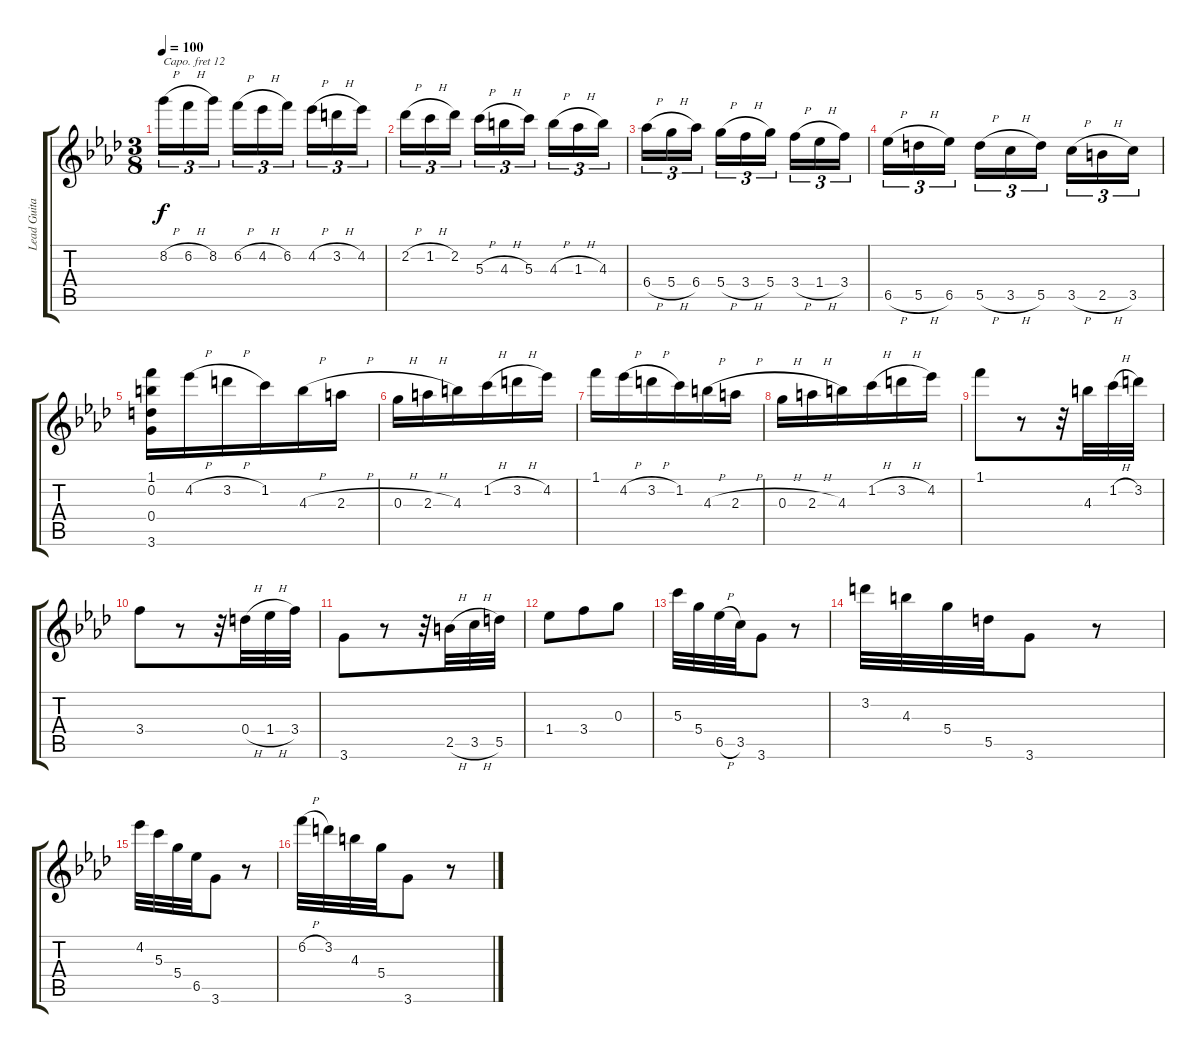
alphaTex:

\track ("Lead Guitar (Octave)" "Lead Guita") {instrument overdrivenguitar}
\staff {score tabs}
\capo 12
\tuning (E4 B3 G3 D3 A2 E2) {hide}
\ts (3 8)
\tempo 100
\clef g2
\ks ab
8.2{h}.16{tu (3 2) dy f} 6.2{h}.16{tu (3 2)} 8.2.16{tu (3 2)} 6.2{h}.16{tu (3 2)} 4.2{h}.16{tu (3 2)} 6.2.16{tu (3 2)} 4.2{h}.16{tu (3 2)} 3.2{h}.16{tu (3 2)} 4.2.16{tu (3 2)} |
2.2{h}.16{tu (3 2)} 1.2{h}.16{tu (3 2)} 2.2.16{tu (3 2)} 5.3{h}.16{tu (3 2)} 4.3{h}.16{tu (3 2)} 5.3.16{tu (3 2)} 4.3{h}.16{tu (3 2)} 1.3{h}.16{tu (3 2)} 4.3.16{tu (3 2)} |
6.4{h}.16{tu (3 2)} 5.4{h}.16{tu (3 2)} 6.4.16{tu (3 2)} 5.4{h}.16{tu (3 2)} 3.4{h}.16{tu (3 2)} 5.4.16{tu (3 2)} 3.4{h}.16{tu (3 2)} 1.4{h}.16{tu (3 2)} 3.4.16{tu (3 2)} |
6.5{h}.16{tu (3 2)} 5.5{h}.16{tu (3 2)} 6.5.16{tu (3 2)} 5.5{h}.16{tu (3 2)} 3.5{h}.16{tu (3 2)} 5.5.16{tu (3 2)} 3.5{h}.16{tu (3 2)} 2.5{h}.16{tu (3 2)} 3.5.16{tu (3 2)} |
(1.1 0.2 0.4 3.6).16 4.2{h}.16 3.2{h}.16 1.2.16 4.3{h}.16 2.3{h}.16 |
0.3{h}.16 2.3{h}.16 4.3.16 1.2{h}.16 3.2{h}.16 4.2.16 |
1.1.16 4.2{h}.16 3.2{h}.16 1.2.16 4.3{h}.16 2.3{h}.16 |
0.3{h}.16 2.3{h}.16 4.3.16 1.2{h}.16 3.2{h}.16 4.2.16 |
1.1.8 r.8 r.32 4.3.32 1.2{h}.32 3.2.32 |
3.4.8 r.8 r.32 0.4{h}.32 1.4{h}.32 3.4.32 |
3.6.8 r.8 r.32 2.5{h}.32 3.5{h}.32 5.5.32 |
1.4.8 3.4.8 0.3.8 |
5.3.32 5.4.32 6.5{h}.32 3.5.32 3.6.8 r.8 |
3.2.32 4.3.32 5.4.32 5.5.32 3.6.8 r.8 |
4.2.32 5.3.32 5.4.32 6.5.32 3.6.8 r.8 |
6.2{h}.32 3.2.32 4.3.32 5.4.32 3.6.8 r.8
